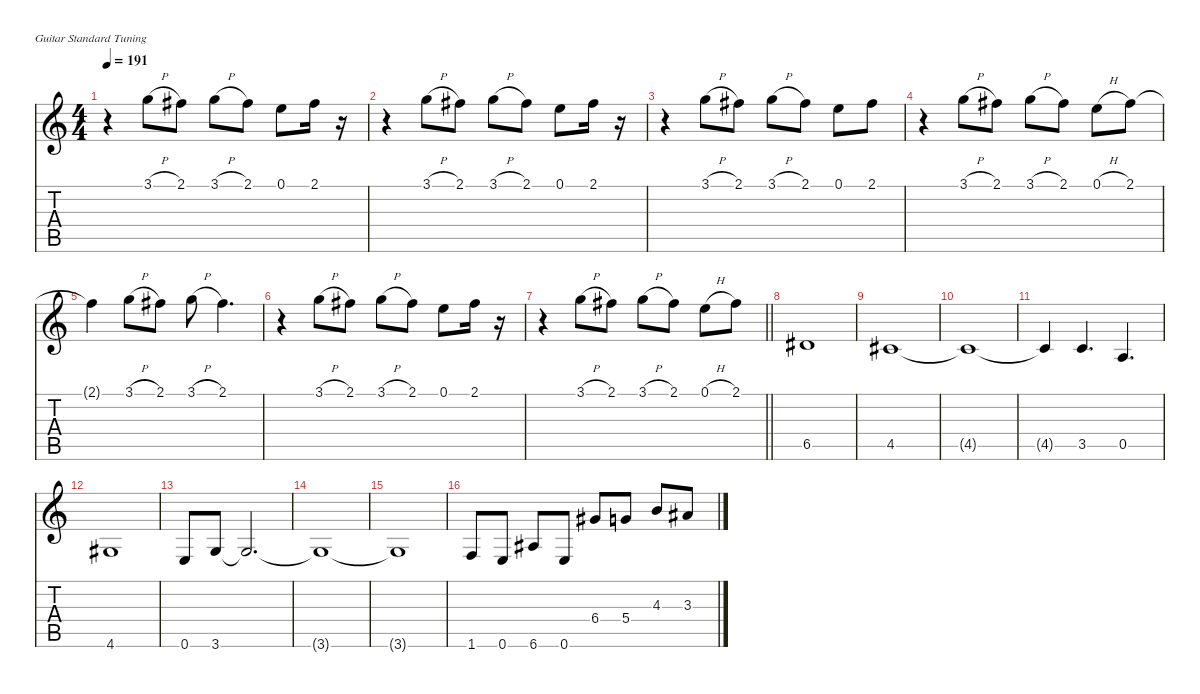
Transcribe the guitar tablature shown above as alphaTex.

\defaultSystemsLayout 4
\hideDynamics
\bracketExtendMode nobrackets
\singleTrackTrackNamePolicy hidden
\multiTrackTrackNamePolicy hidden
\firstSystemTrackNameMode fullname
\firstSystemTrackNameOrientation horizontal
\otherSystemsTrackNameOrientation horizontal
\track ("Guitar 1" "dist.guit.") {mute instrument distortionguitar}
\staff {score tabs}
\tuning (E4 B3 G3 D3 A2 E2)
\ts (4 4)
\tempo 191
\clef g2
\ks c
r.4{dy mf beam Down} 3.1{h}.8{beam Down} 2.1{acc #}.8{beam Down} 3.1{h}.8{beam Down} 2.1{acc #}.8{beam Down} 0.1.8{beam Down} 2.1{acc #}.16{beam Down} r.16{beam Down} |
r.4{beam Down} 3.1{h}.8{beam Down} 2.1{acc #}.8{beam Down} 3.1{h}.8{beam Down} 2.1{acc #}.8{beam Down} 0.1.8{beam Down} 2.1{acc #}.16{beam Down} r.16{beam Down} |
r.4{beam Down} 3.1{h}.8{beam Down} 2.1{acc #}.8{beam Down} 3.1{h}.8{beam Down} 2.1{acc #}.8{beam Down} 0.1.8{beam Down} 2.1{acc #}.8{beam Down} |
r.4{beam Down} 3.1{h}.8{beam Down} 2.1{acc #}.8{beam Down} 3.1{h}.8{beam Down} 2.1{acc #}.8{beam Down} 0.1{h}.8{beam Down} 2.1{acc #}.8{beam Down} |
2.1{t acc #}.4{beam Down} 3.1{h}.8{beam Down} 2.1{acc #}.8{beam Down} 3.1{h}.8{beam Down} 2.1{acc #}.4{d beam Down} |
r.4{beam Down} 3.1{h}.8{beam Down} 2.1{acc #}.8{beam Down} 3.1{h}.8{beam Down} 2.1{acc #}.8{beam Down} 0.1.8{beam Down} 2.1{acc #}.16{beam Down} r.16{beam Down} |
\barLineRight lightlight
r.4{beam Down} 3.1{h}.8{beam Down} 2.1{acc #}.8{beam Down} 3.1{h}.8{beam Down} 2.1{acc #}.8{beam Down} 0.1{h}.8{beam Down} 2.1{acc #}.8{beam Down} |
6.5{acc #}.1{instrument distortionguitar beam Up} |
4.5{acc #}.1{beam Up} |
4.5{t acc #}.1{beam Up} |
4.5{t acc #}.4{beam Up} 3.5.4{d beam Up} 0.5.4{d beam Up} |
4.6{acc #}.1{beam Up} |
0.6.8{beam Up} 3.6.8{beam Up} 3.6{t}.2{d beam Up} |
3.6{t}.1{beam Up} |
3.6{t}.1{beam Up} |
1.6.8{beam Up} 0.6.8{beam Up} 6.6{acc #}.8{beam Up} 0.6.8{beam Up} 6.4{acc #}.8{beam Up} 5.4.8{beam Up} 4.3.8{dy f beam Up} 3.3{acc #}.8{beam Up}
